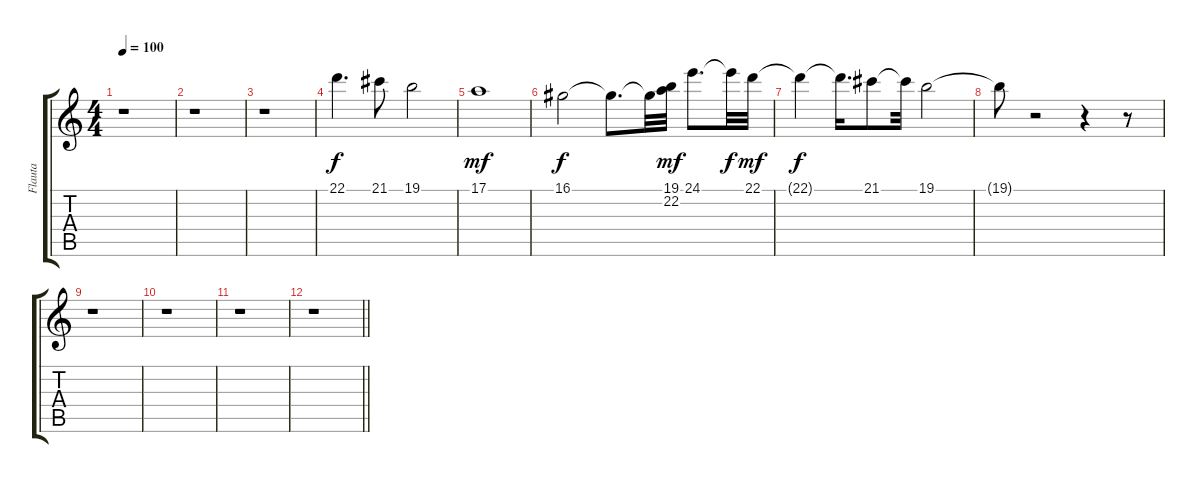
\track ("Flauta" "Flauta") {instrument flute}
\staff {score tabs}
\tuning (E4 B3 G3 D3 A2 E2) {hide}
\ts (4 4)
\tempo 100
\clef g2
\ks c
r.1{dy f} |
r.1 |
r.1 |
22.1.4{d} 21.1.8 19.1.2 |
17.1.1{dy mf} |
16.1.2{dy f} 16.1{t}.8{d} 16.1{t}.32 (19.1 22.2).32{dy mf} 24.1.8{d} 24.1{t}.32{dy f} 22.1.32{dy mf} |
22.1{t}.4{dy f} 22.1{t}.16{d} 21.1.8 21.1{t}.32 19.1.2 |
19.1{t}.8 r.2 r.4 r.8 |
r.1 |
r.1 |
r.1 |
\barLineRight lightlight
r.1
